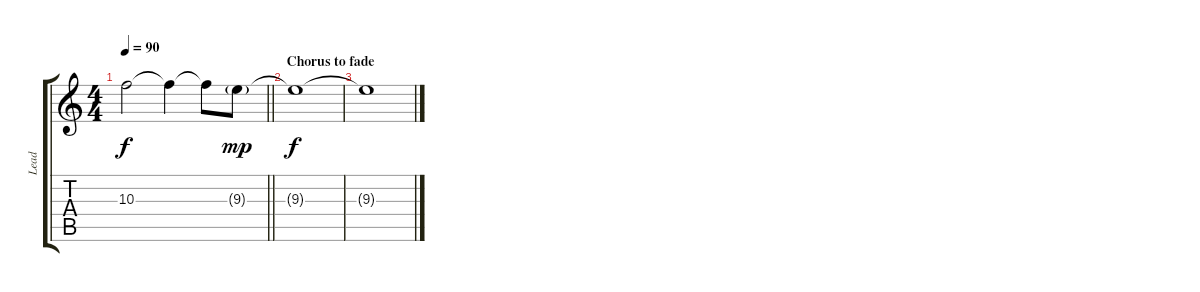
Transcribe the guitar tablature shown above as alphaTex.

\track ("Lead" "Lead") {instrument distortionguitar}
\staff {score tabs}
\tuning (E4 B3 G3 D3 A2 E2) {hide}
\ts (4 4)
\tempo 90
\clef g2
\barLineRight lightlight
\ks c
10.3{t}.2{dy f} 10.3{t}.4 10.3{t}.8 9.3{g}.8{dy mp} |
\section ("" "Chorus to fade")
9.3{t}.1{dy f} |
9.3{t}.1
